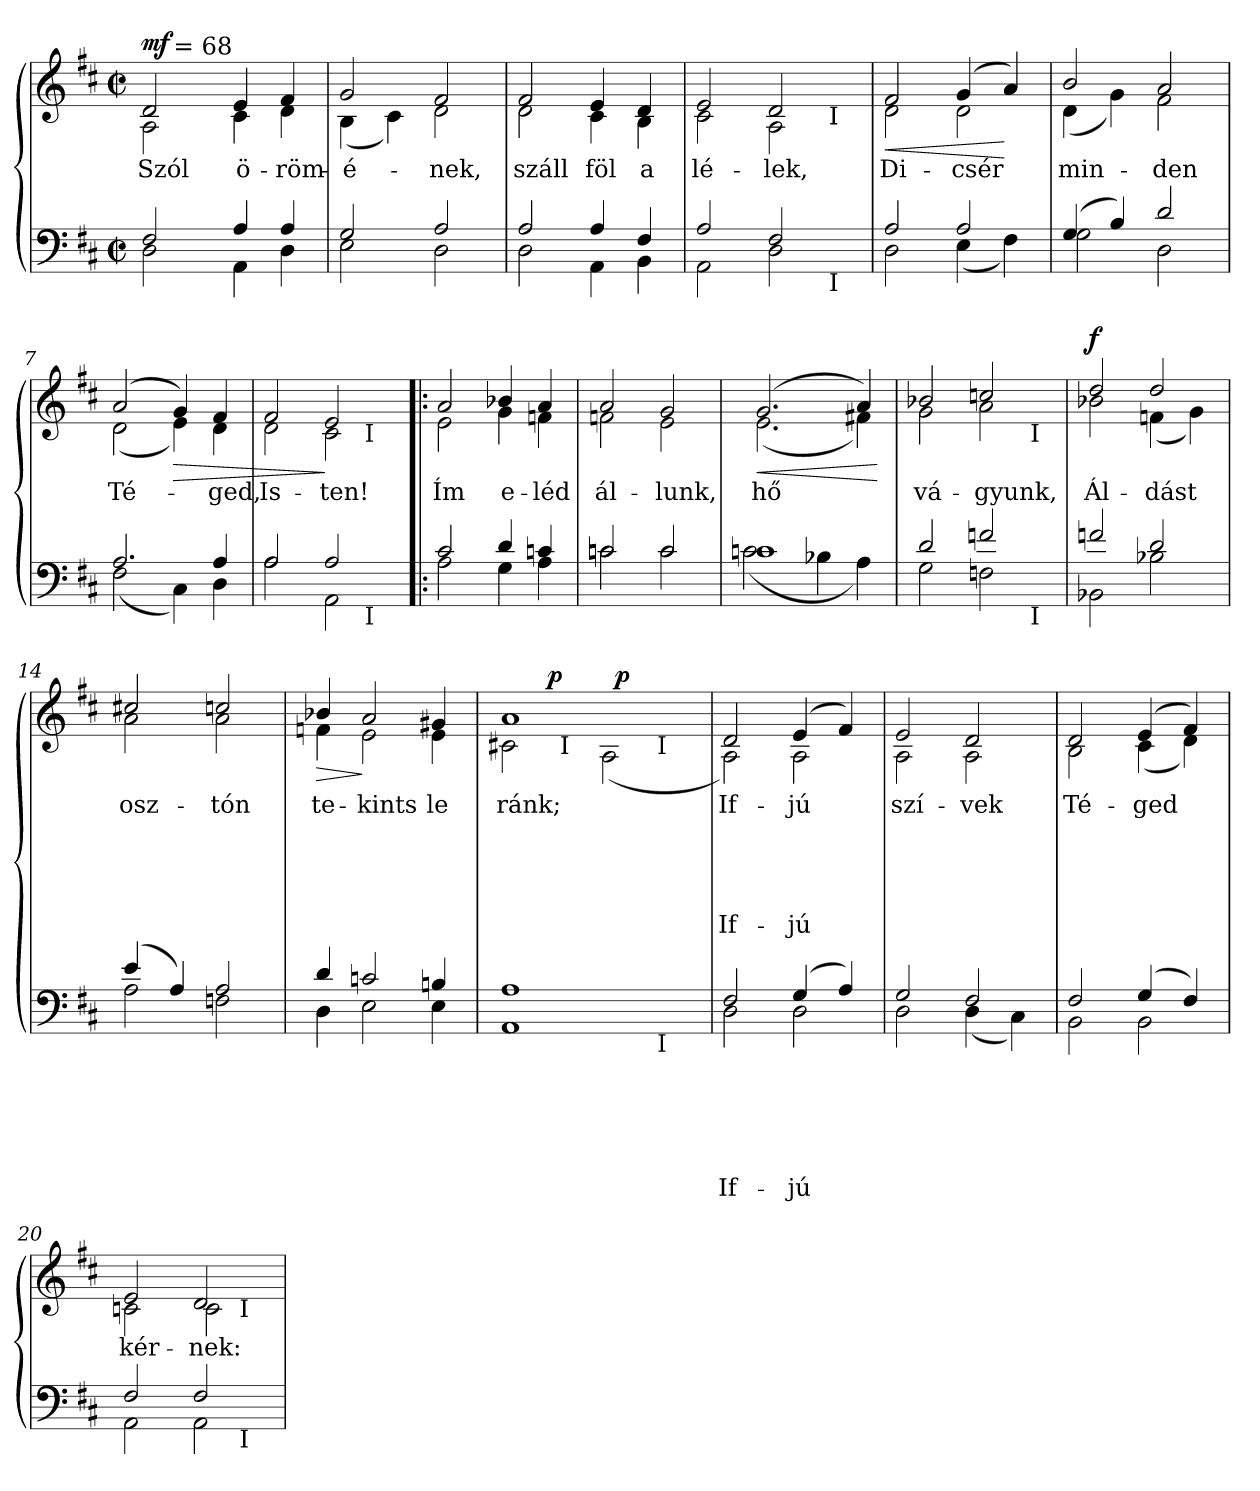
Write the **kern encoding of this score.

**kern	**text	**text	**text	**text	**text	**text	**kern	**text	**text	**text	**text	**text	**text	**dynam
*part2	*part2	*part2	*part2	*part2	*part2	*part2	*part1	*part1	*part1	*part1	*part1	*part1	*part1	*part1
*staff2	*staff2	*staff2	*staff2	*staff2	*staff2	*staff2	*staff1	*staff1	*staff1	*staff1	*staff1	*staff1	*staff1	*staff1
*clefF4	*	*	*	*	*	*	*clefG2	*	*	*	*	*	*	*
*k[f#c#]	*	*	*	*	*	*	*k[f#c#]	*	*	*	*	*	*	*
*b:	*	*	*	*	*	*	*b:	*	*	*	*	*	*	*
*M2/2	*	*	*	*	*	*	*M2/2	*	*	*	*	*	*	*
*met(c|)	*	*	*	*	*	*	*met(c|)	*	*	*	*	*	*	*
=1	=1	=1	=1	=1	=1	=1	=1	=1	=1	=1	=1	=1	=1	=1
*^	*	*	*	*	*	*	*	*	*	*	*	*	*	*
!	!	!	!	!	!	!	!	!LO:TX:a:B:t=Andante	!	!	!	!	!	!	!
!	!	!	!	!	!	!	!	!	!LO:LY:b	!	!	!	!	!	!LO:DY:b
*	*	*	*	*	*	*	*	*^	*	*	*	*	*	*	*
*	*	*	*	*	*	*	*	*	*^	*	*	*	*	*	*	*
2F#/	2D\	.	.	.	.	.	.	2d/	2A\	8ryy	Szól	.	.	.	.	.	mf
!	!	!	!	!	!	!	!	!	!	!LO:TX:a:t== 68	!	!	!	!	!	!	!
.	.	.	.	.	.	.	.	.	.	2..ryy	.	.	.	.	.	.	.
!	!	!	!	!	!	!	!	!	!	!	!LO:LY:b	!	!	!	!	!	!
4A/	4AA\	.	.	.	.	.	.	4e/	4c#\	.	ö-	.	.	.	.	.	.
!	!	!	!	!	!	!	!	!	!	!	!LO:LY:b	!	!	!	!	!	!
4A/	4D\	.	.	.	.	.	.	4f#/	4d\	.	-röm-	.	.	.	.	.	.
*	*	*	*	*	*	*	*	*v	*v	*v	*	*	*	*	*	*	*
=2	=2	=2	=2	=2	=2	=2	=2	=2	=2	=2	=2	=2	=2	=2	=2
*	*	*	*	*	*	*	*	*^	*	*	*	*	*	*	*
*	*	*	*	*	*	*	*	*	*^	*	*	*	*	*	*	*
!	!	!	!	!	!	!	!	!	!	!	!LO:LY:b	!	!	!	!	!	!
*	*	*	*	*	*	*	*	*	*v	*v	*	*	*	*	*	*	*
2G/	2E\	.	.	.	.	.	.	2g/	(<4B\	-é-	.	.	.	.	.	.
.	.	.	.	.	.	.	.	.	4c#\)	.	.	.	.	.	.	.
!	!	!	!	!	!	!	!	!	!	!LO:LY:b	!	!	!	!	!	!
2A/	2D\	.	.	.	.	.	.	2f#/	2d\	-nek,	.	.	.	.	.	.
=3	=3	=3	=3	=3	=3	=3	=3	=3	=3	=3	=3	=3	=3	=3	=3	=3
!	!	!	!	!	!	!	!	!	!	!LO:LY:b	!	!	!	!	!	!
2A/	2D\	.	.	.	.	.	.	2f#/	2d\	száll	.	.	.	.	.	.
!	!	!	!	!	!	!	!	!	!	!LO:LY:b	!	!	!	!	!	!
4A/	4AA\	.	.	.	.	.	.	4e/	4c#\	föl	.	.	.	.	.	.
!	!	!	!	!	!	!	!	!	!	!LO:LY:b	!	!	!	!	!	!
4F#/	4BB\	.	.	.	.	.	.	4d/	4B\	a	.	.	.	.	.	.
*	*	*	*	*	*	*	*	*v	*v	*	*	*	*	*	*	*
=4	=4	=4	=4	=4	=4	=4	=4	=4	=4	=4	=4	=4	=4	=4	=4
*	*	*	*	*	*	*	*	*^	*	*	*	*	*	*	*
!	!	!	!	!	!	!	!	!	!	!LO:LY:b	!	!	!	!	!	!
*	*^	*	*	*	*	*	*	*	*^	*	*	*	*	*	*	*
2A/	2AA\	2ryy	.	.	.	.	.	.	2e/	2c#\	2ryy	lé-	.	.	.	.	.	.
!	!	!	!	!	!	!	!	!	!	!	!	!LO:LY:b	!	!	!	!	!	!
2F#/	2D\	4ryy	.	.	.	.	.	.	2d/	2A\	4ryy	-lek,	.	.	.	.	.	.
.	.	32ryy	.	.	.	.	.	.	.	.	32ryy	.	.	.	.	.	.	.
!	!	!	!	!	!	!	!	!	!	!	!LO:TX:b:t=I	!	!	!	!	!	!	!
!	!	!LO:TX:b:t=I	!	!	!	!	!	!	!	!	!	!	!	!	!	!	!	!
.	.	8..ryy	.	.	.	.	.	.	.	.	8..ryy	.	.	.	.	.	.	.
*	*v	*v	*	*	*	*	*	*	*	*	*	*	*	*	*	*	*	*
*	*	*	*	*	*	*	*	*v	*v	*v	*	*	*	*	*	*	*
=5	=5	=5	=5	=5	=5	=5	=5	=5	=5	=5	=5	=5	=5	=5	=5
*	*^	*	*	*	*	*	*	*^	*	*	*	*	*	*	*
*	*	*	*	*	*	*	*	*	*	*^	*	*	*	*	*	*	*
!	!	!	!	!	!	!	!	!	!	!	!	!LO:LY:b	!	!	!	!	!	!LO:HP:b
*	*v	*v	*	*	*	*	*	*	*	*	*	*	*	*	*	*	*	*
*	*	*	*	*	*	*	*	*	*v	*v	*	*	*	*	*	*	*
2A/	2D\	.	.	.	.	.	.	2f#/	2d\	Di-	.	.	.	.	.	<
!	!	!	!	!	!	!	!	!	!	!LO:LY:b	!	!	!	!	!	!
2A/	(<4E\	.	.	.	.	.	.	(>4g/	2d\	-csér	.	.	.	.	.	.
.	4F#\)	.	.	.	.	.	.	4a/)	.	.	.	.	.	.	.	[
=6	=6	=6	=6	=6	=6	=6	=6	=6	=6	=6	=6	=6	=6	=6	=6	=6
!	!	!	!	!	!	!	!	!	!	!LO:LY:b	!	!	!	!	!	!
(>4G/	2G\	.	.	.	.	.	.	2b/	(<4d\	min-	.	.	.	.	.	.
4B/)	.	.	.	.	.	.	.	.	4g\)	.	.	.	.	.	.	.
!	!	!	!	!	!	!	!	!	!	!LO:LY:b	!	!	!	!	!	!
2d/	2D\	.	.	.	.	.	.	2a/	2f#\	-den	.	.	.	.	.	.
!!LO:LB:g=z	!!
=7	=7	=7	=7	=7	=7	=7	=7	=7	=7	=7	=7	=7	=7	=7	=7	=7
!	!	!	!	!	!	!	!	!	!	!LO:LY:b	!	!	!	!	!	!
2.A/	(<2F#\	.	.	.	.	.	.	(>2a/	(<2d\	Té-	.	.	.	.	.	.
!	!	!	!	!	!	!	!	!	!	!	!	!	!	!	!	!LO:HP:b
.	4C#\)	.	.	.	.	.	.	4g/)	4e\)	.	.	.	.	.	.	>
!	!	!	!	!	!	!	!	!	!	!LO:LY:b	!	!	!	!	!	!
4A/	4D\	.	.	.	.	.	.	4f#/	4d\	-ged,	.	.	.	.	.	.
*	*	*	*	*	*	*	*	*v	*v	*	*	*	*	*	*	*
=8	=8	=8	=8	=8	=8	=8	=8	=8	=8	=8	=8	=8	=8	=8	=8
*	*	*	*	*	*	*	*	*^	*	*	*	*	*	*	*
!	!	!	!	!	!	!	!	!	!	!LO:LY:b	!	!	!	!	!	!
*	*^	*	*	*	*	*	*	*	*^	*	*	*	*	*	*	*
2A/	2A\	2.ryy	.	.	.	.	.	.	2f#/	2d\	2.ryy	Is-	.	.	.	.	.	.
!	!	!	!	!	!	!	!	!	!	!	!	!LO:LY:b	!	!	!	!	!	!
2A/	2AA\	.	.	.	.	.	.	.	2e/	2c#\	.	-ten!	.	.	.	.	.	]
!	!	!	!	!	!	!	!	!	!	!	!LO:TX:b:t=I	!	!	!	!	!	!	!
!	!	!LO:TX:b:t=I	!	!	!	!	!	!	!	!	!	!	!	!	!	!	!	!
.	.	4ryy	.	.	.	.	.	.	.	.	4ryy	.	.	.	.	.	.	.
*	*v	*v	*	*	*	*	*	*	*	*	*	*	*	*	*	*	*	*
*	*	*	*	*	*	*	*	*v	*v	*v	*	*	*	*	*	*	*
=9!|:	=9!|:	=9!|:	=9!|:	=9!|:	=9!|:	=9!|:	=9!|:	=9!|:	=9!|:	=9!|:	=9!|:	=9!|:	=9!|:	=9!|:	=9!|:
*	*^	*	*	*	*	*	*	*^	*	*	*	*	*	*	*
*	*	*	*	*	*	*	*	*	*	*^	*	*	*	*	*	*	*
!	!	!	!	!	!	!	!	!	!	!	!	!LO:LY:b	!	!	!	!	!	!
*	*v	*v	*	*	*	*	*	*	*	*	*	*	*	*	*	*	*	*
*	*	*	*	*	*	*	*	*	*v	*v	*	*	*	*	*	*	*
2c#/	2A\	.	.	.	.	.	.	2a/	2e\	Ím	.	.	.	.	.	.
!	!	!	!	!	!	!	!	!	!	!LO:LY:b	!	!	!	!	!	!
4d/	4G\	.	.	.	.	.	.	4b-X/	4g\	e-	.	.	.	.	.	.
!	!	!	!	!	!	!	!	!	!	!LO:LY:b	!	!	!	!	!	!
4cn/	4A\	.	.	.	.	.	.	4a/	4fn\	-léd	.	.	.	.	.	.
=10	=10	=10	=10	=10	=10	=10	=10	=10	=10	=10	=10	=10	=10	=10	=10	=10
!	!	!	!	!	!	!	!	!	!	!LO:LY:b	!	!	!	!	!	!
2cn/	2cn\	.	.	.	.	.	.	2a/	2fn\	ál-	.	.	.	.	.	.
!	!	!	!	!	!	!	!	!	!	!LO:LY:b	!	!	!	!	!	!
2c/	2c\	.	.	.	.	.	.	2g/	2e\	-lunk,	.	.	.	.	.	.
=11	=11	=11	=11	=11	=11	=11	=11	=11	=11	=11	=11	=11	=11	=11	=11	=11
!	!	!	!	!	!	!	!	!	!	!LO:LY:b	!	!	!	!	!	!LO:HP:b
1cn	(<2c\	.	.	.	.	.	.	(>2.g/	(<2.e\	hő	.	.	.	.	.	<
.	4B-X\	.	.	.	.	.	.	.	.	.	.	.	.	.	.	.
.	4A\)	.	.	.	.	.	.	4a/)	4f#X\)	.	.	.	.	.	.	.
*v	*v	*	*	*	*	*	*	*	*	*	*	*	*	*	*	*
*	*	*	*	*	*	*	*v	*v	*	*	*	*	*	*	*
.	.	.	.	.	.	.	.	.	.	.	.	.	.	[
=12	=12	=12	=12	=12	=12	=12	=12	=12	=12	=12	=12	=12	=12	=12
*^	*	*	*	*	*	*	*	*	*	*	*	*	*	*
!	!	!	!	!	!	!	!	!	!LO:LY:b	!	!	!	!	!	!
*	*^	*	*	*	*	*	*	*^	*	*	*	*	*	*	*
*	*	*	*	*	*	*	*	*	*	*^	*	*	*	*	*	*	*
2d/	2G\	2ryy	.	.	.	.	.	.	2b-X/	2g\	2ryy	vá-	.	.	.	.	.	.
!	!	!	!	!	!	!	!	!	!	!	!	!LO:LY:b	!	!	!	!	!	!
2fn/	2Fn\	4ryy	.	.	.	.	.	.	2ccn/	2a\	4ryy	-gyunk,	.	.	.	.	.	.
.	.	32ryy	.	.	.	.	.	.	.	.	32ryy	.	.	.	.	.	.	.
!	!	!	!	!	!	!	!	!	!	!	!LO:TX:b:t=I	!	!	!	!	!	!	!
!	!	!LO:TX:b:t=I	!	!	!	!	!	!	!	!	!	!	!	!	!	!	!	!
.	.	8..ryy	.	.	.	.	.	.	.	.	8..ryy	.	.	.	.	.	.	.
*	*v	*v	*	*	*	*	*	*	*	*	*	*	*	*	*	*	*	*
*	*	*	*	*	*	*	*	*v	*v	*v	*	*	*	*	*	*	*
=13	=13	=13	=13	=13	=13	=13	=13	=13	=13	=13	=13	=13	=13	=13	=13
*	*^	*	*	*	*	*	*	*^	*	*	*	*	*	*	*
*	*	*	*	*	*	*	*	*	*	*^	*	*	*	*	*	*	*
!	!	!	!	!	!	!	!	!	!	!	!	!LO:LY:b	!	!	!	!	!	!LO:DY:a
*	*v	*v	*	*	*	*	*	*	*	*	*	*	*	*	*	*	*	*
*	*	*	*	*	*	*	*	*	*v	*v	*	*	*	*	*	*	*
2fn/	2BB-X\	.	.	.	.	.	.	2dd/	2b-X\	Ál-	.	.	.	.	.	f
!	!	!	!	!	!	!	!	!	!	!LO:LY:b	!	!	!	!	!	!
2d/	2B-X\	.	.	.	.	.	.	2dd/	(<4fn\	-dást	.	.	.	.	.	.
.	.	.	.	.	.	.	.	.	4g\)	.	.	.	.	.	.	.
!!LO:LB:g=z	!!
=14	=14	=14	=14	=14	=14	=14	=14	=14	=14	=14	=14	=14	=14	=14	=14	=14
!	!	!	!	!	!	!	!	!	!	!LO:LY:b	!	!	!	!	!	!
(4e/	2A\	.	.	.	.	.	.	2cc#X/	2a\	osz-	.	.	.	.	.	.
4A/)	.	.	.	.	.	.	.	.	.	.	.	.	.	.	.	.
!	!	!	!	!	!	!	!	!	!	!LO:LY:b	!	!	!	!	!	!
2A/	2Fn\	.	.	.	.	.	.	2ccn/	2a\	-tón	.	.	.	.	.	.
=15	=15	=15	=15	=15	=15	=15	=15	=15	=15	=15	=15	=15	=15	=15	=15	=15
!	!	!	!	!	!	!	!	!	!	!LO:LY:b	!	!	!	!	!	!LO:HP:b
4d/	4D\	.	.	.	.	.	.	4b-X/	4fn\	te-	.	.	.	.	.	>
!	!	!	!	!	!	!	!	!	!	!LO:LY:b	!	!	!	!	!	!
2cn/	2E\	.	.	.	.	.	.	2a/	2e\	-kints	.	.	.	.	.	]
!	!	!	!	!	!	!	!	!	!	!LO:LY:b	!	!	!	!	!	!
4Bn/	4E\	.	.	.	.	.	.	4g#X/	4e\	le	.	.	.	.	.	.
*	*	*	*	*	*	*	*	*v	*v	*	*	*	*	*	*	*
=16	=16	=16	=16	=16	=16	=16	=16	=16	=16	=16	=16	=16	=16	=16	=16
*	*	*	*	*	*	*	*	*^	*	*	*	*	*	*	*
!	!	!	!	!	!	!	!	!	!	!LO:LY:b	!	!	!	!	!	!
*	*^	*	*	*	*	*	*	*^	*^	*	*	*	*	*	*	*
*	*	*	*	*	*	*	*	*	*	*	*^	*^	*	*	*	*	*	*	*
*	*	*	*	*	*	*	*	*	*	*	*	*	*	*	*	*	*	*	*	*	*
1A	1AA	2.ryy	.	.	.	.	.	.	1a	2c#X\	4ryy	2ryy	4ryy	2.ryy	ránk;	.	.	.	.	.	.
!	!	!	!	!	!	!	!	!	!	!	!	!	!	!	!	!	!	!	!	!	!LO:DY:b
.	.	.	.	.	.	.	.	.	.	.	2.ryy	.	32ryy	.	.	.	.	.	.	.	p
!	!	!	!	!	!	!	!	!	!	!	!	!	!LO:TX:b:t=I	!	!	!	!	!	!	!	!
.	.	.	.	.	.	.	.	.	.	.	.	.	2ryy	.	.	.	.	.	.	.	.
.	.	.	.	.	.	.	.	.	.	(<2A\	.	32ryy	.	.	.	.	.	.	.	.	.
!	!	!	!	!	!	!	!	!	!	!	!	!	!	!	!	!	!	!	!	!	!LO:DY:a
.	.	.	.	.	.	.	.	.	.	.	.	4...ryy	.	.	.	.	.	.	.	.	p
!	!	!	!	!	!	!	!	!	!	!	!	!	!	!LO:TX:b:t=I	!	!	!	!	!	!	!
!	!	!LO:TX:b:t=I	!	!	!	!	!	!	!	!	!	!	!	!	!	!	!	!	!	!	!
.	.	4ryy	.	.	.	.	.	.	.	.	.	.	.	4ryy	.	.	.	.	.	.	.
.	.	.	.	.	.	.	.	.	.	.	.	.	8..ryy	.	.	.	.	.	.	.	.
*v	*v	*v	*	*	*	*	*	*	*	*	*	*	*	*	*	*	*	*	*	*	*
*	*	*	*	*	*	*	*v	*v	*v	*v	*v	*v	*	*	*	*	*	*	*
=17	=17	=17	=17	=17	=17	=17	=17	=17	=17	=17	=17	=17	=17	=17
*^	*	*	*	*	*	*	*^	*	*	*	*	*	*	*
*	*^	*	*	*	*	*	*	*	*^	*	*	*	*	*	*	*
*	*	*	*	*	*	*	*	*	*	*	*^	*	*	*	*	*	*	*
*	*	*	*	*	*	*	*	*	*	*	*	*^	*	*	*	*	*	*	*
*	*	*	*	*	*	*	*	*	*	*	*	*	*^	*	*	*	*	*	*	*
!	!	!	!	!	!	!	!	!LO:LY:a	!	!	!	!	!	!	!	!	!	!	!	!	!
*	*v	*v	*	*	*	*	*	*	*	*	*	*	*	*	*	*	*	*	*	*	*
*	*	*	*	*	*	*	*	*v	*v	*v	*v	*v	*v	*	*	*	*	*	*	*
*	*^	*	*	*	*	*	*	*^	*	*	*	*	*	*	*
*	*	*	*	*	*	*	*	*	*	*^	*	*	*	*	*	*	*
*	*	*	*	*	*	*	*	*	*	*	*^	*	*	*	*	*	*	*
*	*	*	*	*	*	*	*	*	*	*	*	*^	*	*	*	*	*	*	*
*	*	*	*	*	*	*	*	*	*	*	*	*	*^	*	*	*	*	*	*	*
!	!	!	!	!	!	!	!	!	!	!	!	!	!	!	!LO:LY:b	!	!	!	!	!LO:LY:a	!
*	*v	*v	*	*	*	*	*	*	*	*	*	*	*	*	*	*	*	*	*	*	*
*	*	*	*	*	*	*	*	*	*v	*v	*v	*v	*v	*	*	*	*	*	*	*
2F#/	2D\	.	.	.	.	.	If-	2d/	2A\)	If-	.	.	.	.	If-	.
!	!	!	!	!	!	!	!LO:LY:a	!	!	!	!	!	!	!	!	!
!	!	!	!	!	!	!	!	!	!	!LO:LY:b	!	!	!	!	!LO:LY:a	!
(4G/	2D\	.	.	.	.	.	-jú	(>4e/	2A\	-jú	.	.	.	.	-jú	.
4A/)	.	.	.	.	.	.	.	4f#/)	.	.	.	.	.	.	.	.
=18	=18	=18	=18	=18	=18	=18	=18	=18	=18	=18	=18	=18	=18	=18	=18	=18
!	!	!	!	!	!	!	!	!	!	!LO:LY:b	!	!	!	!	!	!
2G/	2D\	.	.	.	.	.	.	2e/	2A\	szí-	.	.	.	.	.	.
!	!	!	!	!	!	!	!	!	!	!LO:LY:b	!	!	!	!	!	!
2F#/	(<4D\	.	.	.	.	.	.	2d/	2A\	-vek	.	.	.	.	.	.
.	4C#\)	.	.	.	.	.	.	.	.	.	.	.	.	.	.	.
=19	=19	=19	=19	=19	=19	=19	=19	=19	=19	=19	=19	=19	=19	=19	=19	=19
!	!	!	!	!	!	!	!	!	!	!LO:LY:b	!	!	!	!	!	!
2F#/	2BB\	.	.	.	.	.	.	2d/	2B\	Té-	.	.	.	.	.	.
!	!	!	!	!	!	!	!	!	!	!LO:LY:b	!	!	!	!	!	!
(>4G/	2BB\	.	.	.	.	.	.	(>4e/	(<4c#\	-ged	.	.	.	.	.	.
4F#/)	.	.	.	.	.	.	.	4f#/)	4d\)	.	.	.	.	.	.	.
*	*	*	*	*	*	*	*	*v	*v	*	*	*	*	*	*	*
=20	=20	=20	=20	=20	=20	=20	=20	=20	=20	=20	=20	=20	=20	=20	=20
*	*	*	*	*	*	*	*	*^	*	*	*	*	*	*	*
!	!	!	!	!	!	!	!	!	!	!LO:LY:b	!	!	!	!	!	!
*	*^	*	*	*	*	*	*	*	*^	*	*	*	*	*	*	*
2F#/	2AA\	2.ryy	.	.	.	.	.	.	2e/	2cn\	2.ryy	kér-	.	.	.	.	.	.
!	!	!	!	!	!	!	!	!	!	!	!	!LO:LY:b	!	!	!	!	!	!
2F#/	2AA\	.	.	.	.	.	.	.	2d/	2c\	.	-nek:	.	.	.	.	.	.
!	!	!	!	!	!	!	!	!	!	!	!LO:TX:b:t=I	!	!	!	!	!	!	!
!	!	!LO:TX:b:t=I	!	!	!	!	!	!	!	!	!	!	!	!	!	!	!	!
.	.	4ryy	.	.	.	.	.	.	.	.	4ryy	.	.	.	.	.	.	.
*v	*v	*v	*	*	*	*	*	*	*	*	*	*	*	*	*	*	*	*
*	*	*	*	*	*	*	*v	*v	*v	*	*	*	*	*	*	*
=	=	=	=	=	=	=	=	=	=	=	=	=	=	=
*-	*-	*-	*-	*-	*-	*-	*-	*-	*-	*-	*-	*-	*-	*-
